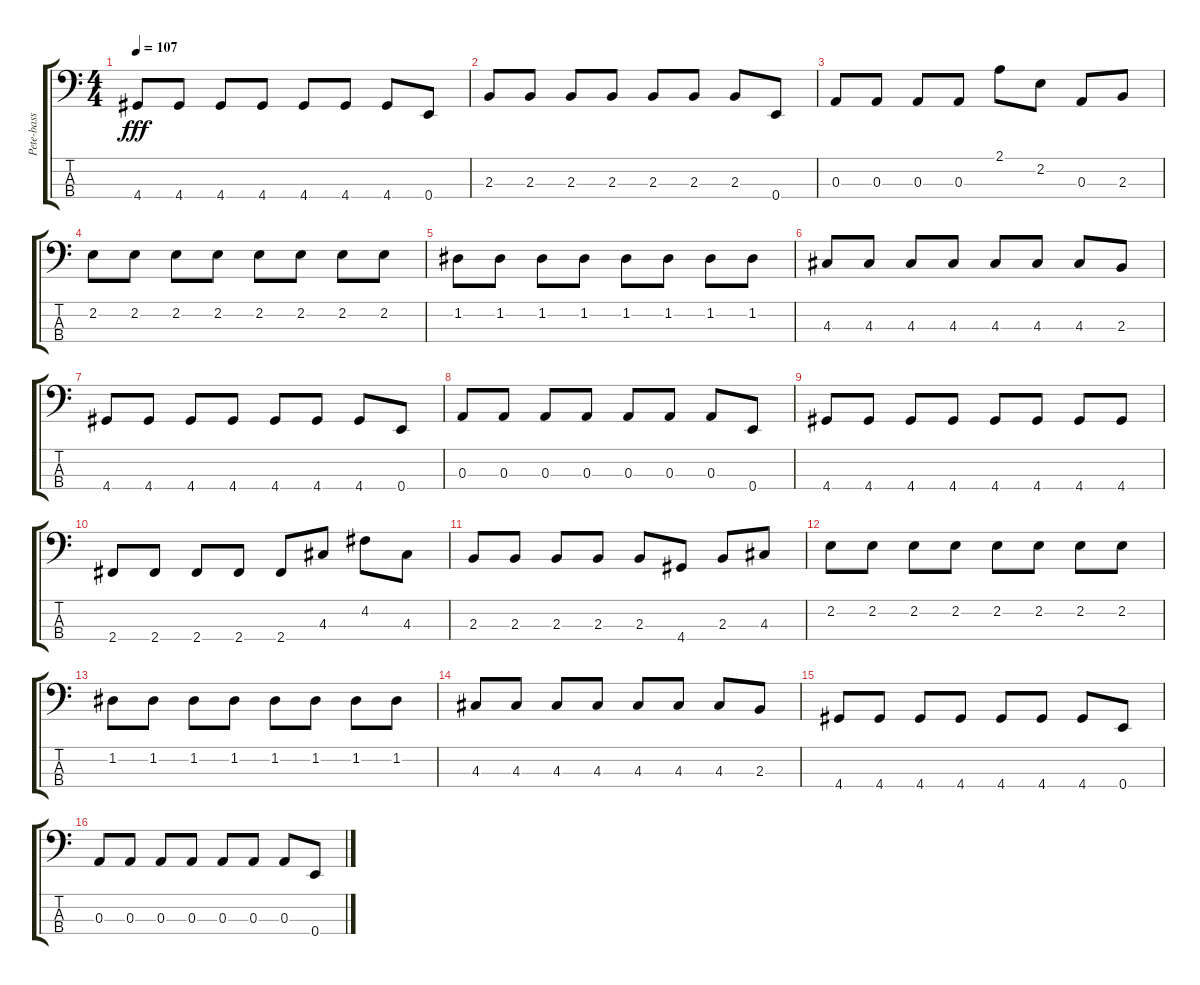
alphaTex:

\track ("Pete-bass" "Pete-bass") {instrument electricbassfinger}
\staff {score tabs}
\tuning (G2 D2 A1 E1) {hide}
\ts (4 4)
\tempo 107
\clef f4
\ks c
4.4.8{dy fff} 4.4.8 4.4.8 4.4.8 4.4.8 4.4.8 4.4.8 0.4.8 |
2.3.8 2.3.8 2.3.8 2.3.8 2.3.8 2.3.8 2.3.8 0.4.8 |
0.3.8 0.3.8 0.3.8 0.3.8 2.1.8 2.2.8 0.3.8 2.3.8 |
2.2.8 2.2.8 2.2.8 2.2.8 2.2.8 2.2.8 2.2.8 2.2.8 |
1.2.8 1.2.8 1.2.8 1.2.8 1.2.8 1.2.8 1.2.8 1.2.8 |
4.3.8 4.3.8 4.3.8 4.3.8 4.3.8 4.3.8 4.3.8 2.3.8 |
4.4.8 4.4.8 4.4.8 4.4.8 4.4.8 4.4.8 4.4.8 0.4.8 |
0.3.8 0.3.8 0.3.8 0.3.8 0.3.8 0.3.8 0.3.8 0.4.8 |
4.4.8 4.4.8 4.4.8 4.4.8 4.4.8 4.4.8 4.4.8 4.4.8 |
2.4.8 2.4.8 2.4.8 2.4.8 2.4.8 4.3.8 4.2.8 4.3.8 |
2.3.8 2.3.8 2.3.8 2.3.8 2.3.8 4.4.8 2.3.8 4.3.8 |
2.2.8 2.2.8 2.2.8 2.2.8 2.2.8 2.2.8 2.2.8 2.2.8 |
1.2.8 1.2.8 1.2.8 1.2.8 1.2.8 1.2.8 1.2.8 1.2.8 |
4.3.8 4.3.8 4.3.8 4.3.8 4.3.8 4.3.8 4.3.8 2.3.8 |
4.4.8 4.4.8 4.4.8 4.4.8 4.4.8 4.4.8 4.4.8 0.4.8 |
0.3.8 0.3.8 0.3.8 0.3.8 0.3.8 0.3.8 0.3.8 0.4.8
